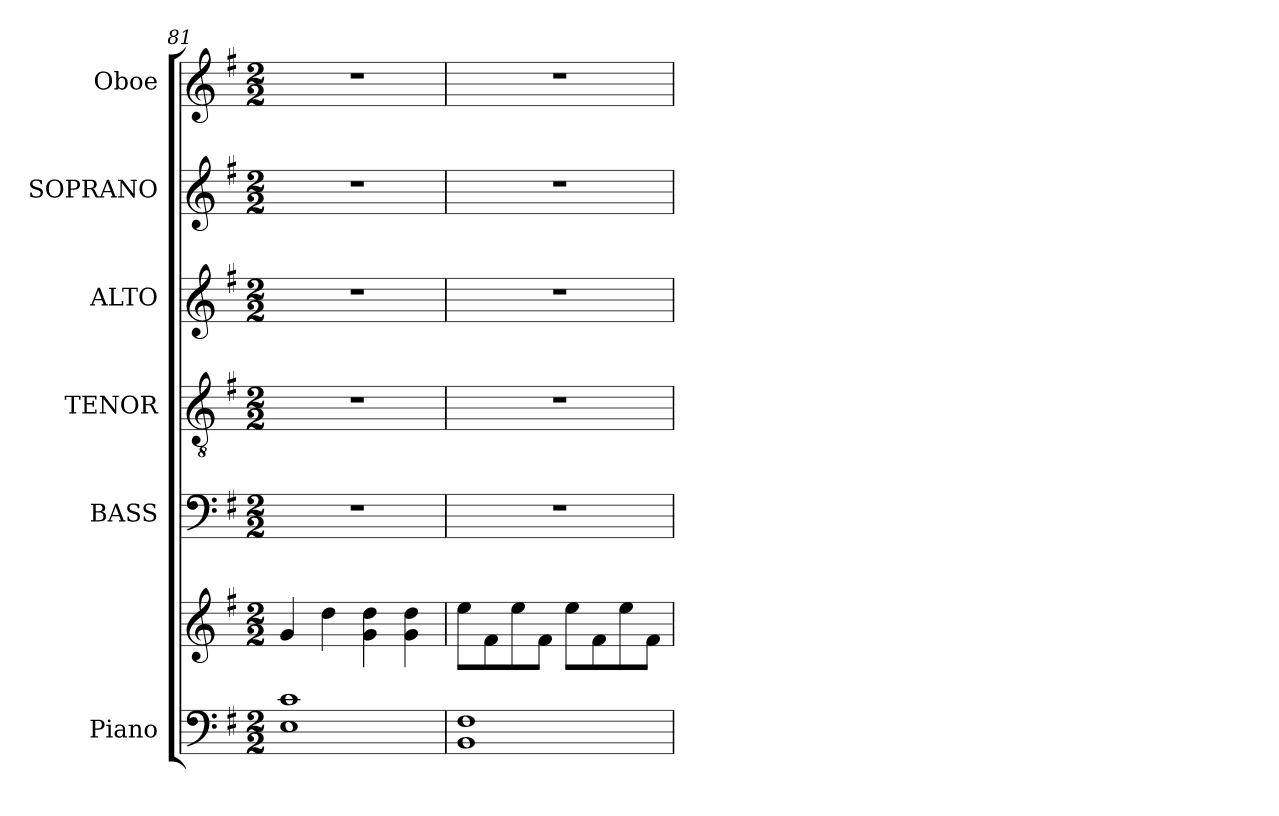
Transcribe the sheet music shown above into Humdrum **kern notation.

**kern	**kern	**kern	**kern	**kern	**kern	**kern
*part6	*part6	*part5	*part4	*part3	*part2	*part1
*staff7	*staff6	*staff5	*staff4	*staff3	*staff2	*staff1
*I"Piano	*	*I"BASS	*I"TENOR	*I"ALTO	*I"SOPRANO	*I"Oboe
*I'Pno.	*	*I'B.	*I'T.	*I'A.	*I'S.	*I'Ob.
*clefF4	*clefG2	*clefF4	*clefGv2	*clefG2	*clefG2	*clefG2
*	*	*	*ITrd7c12	*	*	*
*k[f#]	*k[f#]	*k[f#]	*k[f#]	*k[f#]	*k[f#]	*k[f#]
*G:	*G:	*G:	*G:	*G:	*G:	*G:
*M2/2	*M2/2	*M2/2	*M2/2	*M2/2	*M2/2	*M2/2
=81	=81	=81	=81	=81	=81	=81
1Ei 1ci	4gi/	1r	1r	1r	1r	1r
.	4ddi\	.	.	.	.	.
.	4gi\ 4ddi	.	.	.	.	.
.	4gi\ 4ddi	.	.	.	.	.
=82	=82	=82	=82	=82	=82	=82
1BBi 1F#i	8eei\L	1r	1r	1r	1r	1r
.	8f#i\	.	.	.	.	.
.	8eei\	.	.	.	.	.
.	8f#i\J	.	.	.	.	.
.	8eei\L	.	.	.	.	.
.	8f#i\	.	.	.	.	.
.	8eei\	.	.	.	.	.
.	8f#i\J	.	.	.	.	.
=	=	=	=	=	=	=
*-	*-	*-	*-	*-	*-	*-
